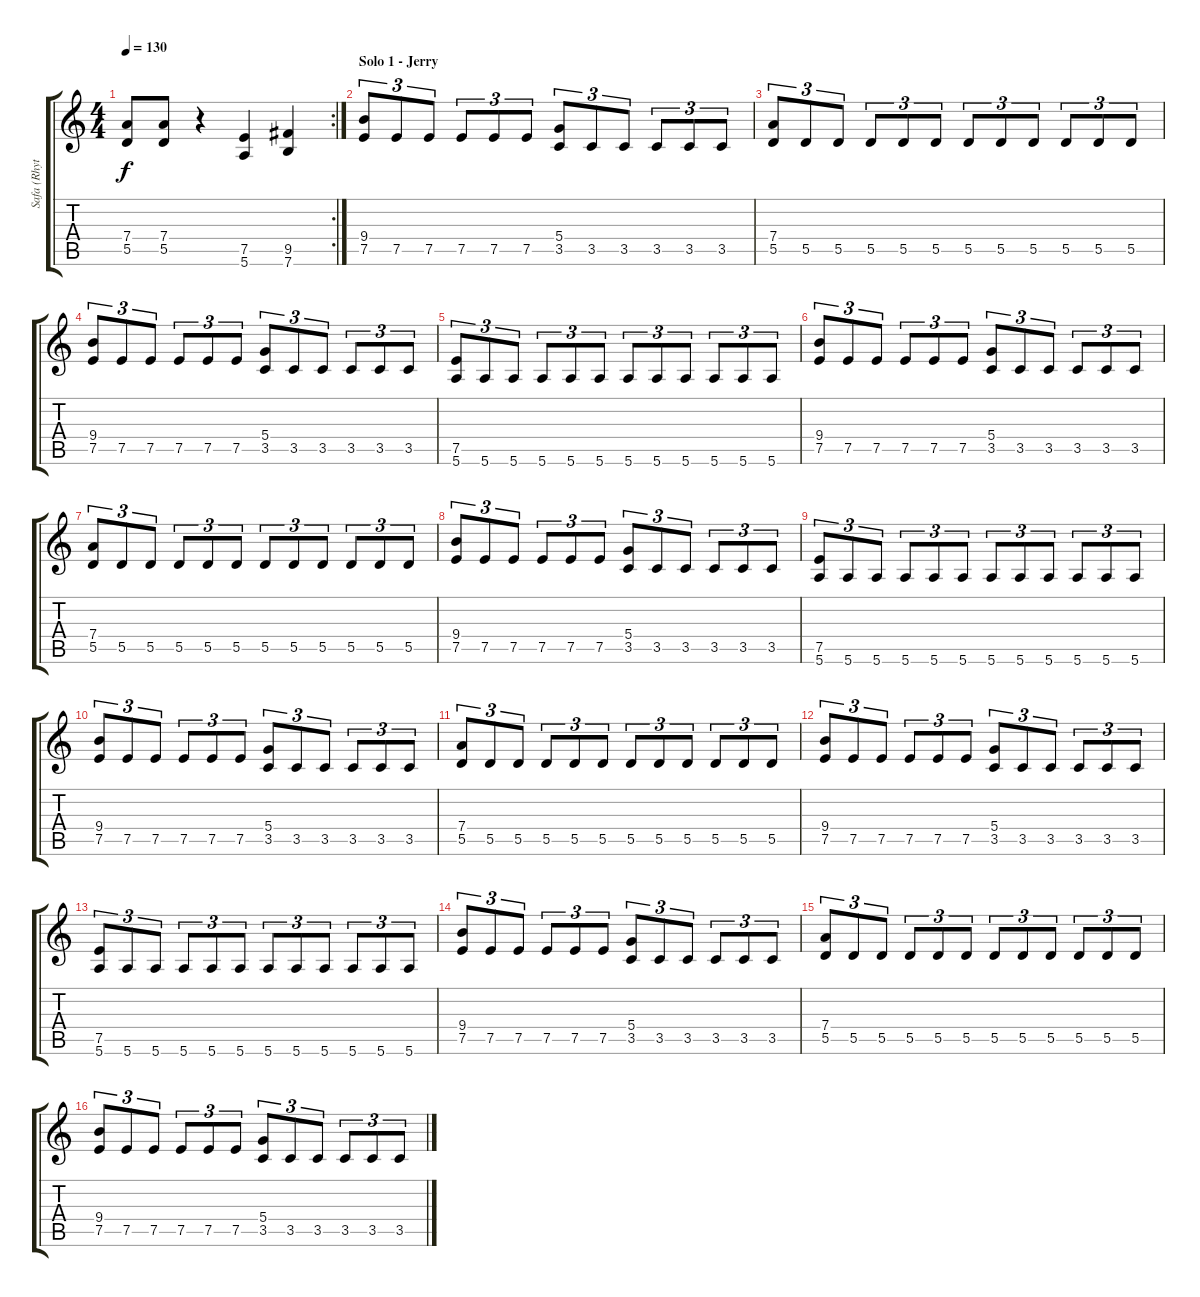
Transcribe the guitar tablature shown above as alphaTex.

\track ("Safa (Rhythm)" "Safa (Rhyt") {instrument distortionguitar}
\staff {score tabs}
\tuning (E4 B3 G3 D3 A2 E2) {hide}
\rc 2
\ts (4 4)
\tempo 130
\clef g2
\ks c
(7.4 5.5).8{dy f} (7.4 5.5).8 r.4 (7.5 5.6).4 (9.5 7.6).4 |
\section ("" "Solo 1 - Jerry")
(9.4 7.5).8{tu (3 2)} 7.5.8{tu (3 2)} 7.5.8{tu (3 2)} 7.5.8{tu (3 2)} 7.5.8{tu (3 2)} 7.5.8{tu (3 2)} (5.4 3.5).8{tu (3 2)} 3.5.8{tu (3 2)} 3.5.8{tu (3 2)} 3.5.8{tu (3 2)} 3.5.8{tu (3 2)} 3.5.8{tu (3 2)} |
(7.4 5.5).8{tu (3 2)} 5.5.8{tu (3 2)} 5.5.8{tu (3 2)} 5.5.8{tu (3 2)} 5.5.8{tu (3 2)} 5.5.8{tu (3 2)} 5.5.8{tu (3 2)} 5.5.8{tu (3 2)} 5.5.8{tu (3 2)} 5.5.8{tu (3 2)} 5.5.8{tu (3 2)} 5.5.8{tu (3 2)} |
(9.4 7.5).8{tu (3 2)} 7.5.8{tu (3 2)} 7.5.8{tu (3 2)} 7.5.8{tu (3 2)} 7.5.8{tu (3 2)} 7.5.8{tu (3 2)} (5.4 3.5).8{tu (3 2)} 3.5.8{tu (3 2)} 3.5.8{tu (3 2)} 3.5.8{tu (3 2)} 3.5.8{tu (3 2)} 3.5.8{tu (3 2)} |
(7.5 5.6).8{tu (3 2)} 5.6.8{tu (3 2)} 5.6.8{tu (3 2)} 5.6.8{tu (3 2)} 5.6.8{tu (3 2)} 5.6.8{tu (3 2)} 5.6.8{tu (3 2)} 5.6.8{tu (3 2)} 5.6.8{tu (3 2)} 5.6.8{tu (3 2)} 5.6.8{tu (3 2)} 5.6.8{tu (3 2)} |
(9.4 7.5).8{tu (3 2)} 7.5.8{tu (3 2)} 7.5.8{tu (3 2)} 7.5.8{tu (3 2)} 7.5.8{tu (3 2)} 7.5.8{tu (3 2)} (5.4 3.5).8{tu (3 2)} 3.5.8{tu (3 2)} 3.5.8{tu (3 2)} 3.5.8{tu (3 2)} 3.5.8{tu (3 2)} 3.5.8{tu (3 2)} |
(7.4 5.5).8{tu (3 2)} 5.5.8{tu (3 2)} 5.5.8{tu (3 2)} 5.5.8{tu (3 2)} 5.5.8{tu (3 2)} 5.5.8{tu (3 2)} 5.5.8{tu (3 2)} 5.5.8{tu (3 2)} 5.5.8{tu (3 2)} 5.5.8{tu (3 2)} 5.5.8{tu (3 2)} 5.5.8{tu (3 2)} |
(9.4 7.5).8{tu (3 2)} 7.5.8{tu (3 2)} 7.5.8{tu (3 2)} 7.5.8{tu (3 2)} 7.5.8{tu (3 2)} 7.5.8{tu (3 2)} (5.4 3.5).8{tu (3 2)} 3.5.8{tu (3 2)} 3.5.8{tu (3 2)} 3.5.8{tu (3 2)} 3.5.8{tu (3 2)} 3.5.8{tu (3 2)} |
(7.5 5.6).8{tu (3 2)} 5.6.8{tu (3 2)} 5.6.8{tu (3 2)} 5.6.8{tu (3 2)} 5.6.8{tu (3 2)} 5.6.8{tu (3 2)} 5.6.8{tu (3 2)} 5.6.8{tu (3 2)} 5.6.8{tu (3 2)} 5.6.8{tu (3 2)} 5.6.8{tu (3 2)} 5.6.8{tu (3 2)} |
(9.4 7.5).8{tu (3 2)} 7.5.8{tu (3 2)} 7.5.8{tu (3 2)} 7.5.8{tu (3 2)} 7.5.8{tu (3 2)} 7.5.8{tu (3 2)} (5.4 3.5).8{tu (3 2)} 3.5.8{tu (3 2)} 3.5.8{tu (3 2)} 3.5.8{tu (3 2)} 3.5.8{tu (3 2)} 3.5.8{tu (3 2)} |
(7.4 5.5).8{tu (3 2)} 5.5.8{tu (3 2)} 5.5.8{tu (3 2)} 5.5.8{tu (3 2)} 5.5.8{tu (3 2)} 5.5.8{tu (3 2)} 5.5.8{tu (3 2)} 5.5.8{tu (3 2)} 5.5.8{tu (3 2)} 5.5.8{tu (3 2)} 5.5.8{tu (3 2)} 5.5.8{tu (3 2)} |
(9.4 7.5).8{tu (3 2)} 7.5.8{tu (3 2)} 7.5.8{tu (3 2)} 7.5.8{tu (3 2)} 7.5.8{tu (3 2)} 7.5.8{tu (3 2)} (5.4 3.5).8{tu (3 2)} 3.5.8{tu (3 2)} 3.5.8{tu (3 2)} 3.5.8{tu (3 2)} 3.5.8{tu (3 2)} 3.5.8{tu (3 2)} |
(7.5 5.6).8{tu (3 2)} 5.6.8{tu (3 2)} 5.6.8{tu (3 2)} 5.6.8{tu (3 2)} 5.6.8{tu (3 2)} 5.6.8{tu (3 2)} 5.6.8{tu (3 2)} 5.6.8{tu (3 2)} 5.6.8{tu (3 2)} 5.6.8{tu (3 2)} 5.6.8{tu (3 2)} 5.6.8{tu (3 2)} |
(9.4 7.5).8{tu (3 2)} 7.5.8{tu (3 2)} 7.5.8{tu (3 2)} 7.5.8{tu (3 2)} 7.5.8{tu (3 2)} 7.5.8{tu (3 2)} (5.4 3.5).8{tu (3 2)} 3.5.8{tu (3 2)} 3.5.8{tu (3 2)} 3.5.8{tu (3 2)} 3.5.8{tu (3 2)} 3.5.8{tu (3 2)} |
(7.4 5.5).8{tu (3 2)} 5.5.8{tu (3 2)} 5.5.8{tu (3 2)} 5.5.8{tu (3 2)} 5.5.8{tu (3 2)} 5.5.8{tu (3 2)} 5.5.8{tu (3 2)} 5.5.8{tu (3 2)} 5.5.8{tu (3 2)} 5.5.8{tu (3 2)} 5.5.8{tu (3 2)} 5.5.8{tu (3 2)} |
(9.4 7.5).8{tu (3 2)} 7.5.8{tu (3 2)} 7.5.8{tu (3 2)} 7.5.8{tu (3 2)} 7.5.8{tu (3 2)} 7.5.8{tu (3 2)} (5.4 3.5).8{tu (3 2)} 3.5.8{tu (3 2)} 3.5.8{tu (3 2)} 3.5.8{tu (3 2)} 3.5.8{tu (3 2)} 3.5.8{tu (3 2)}
